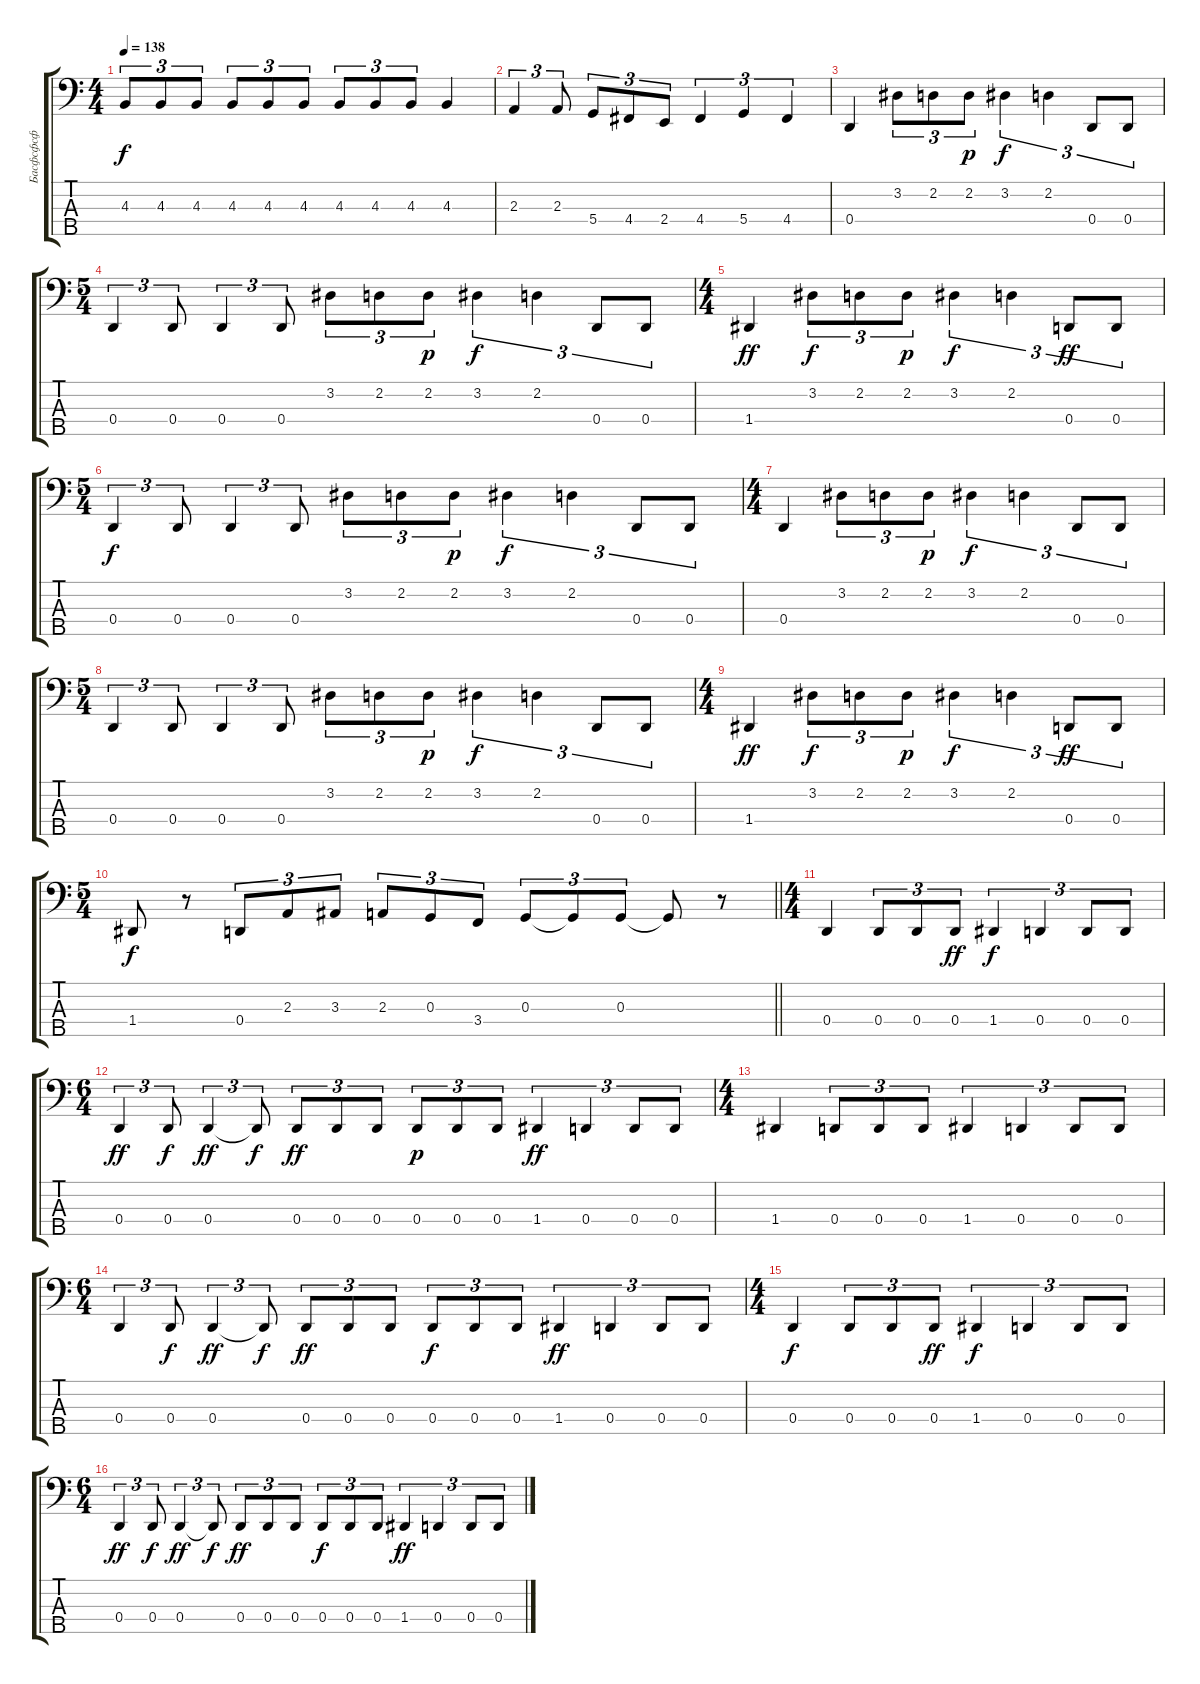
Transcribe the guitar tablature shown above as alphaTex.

\track ("Басфсфсф" "Басфсфсф") {instrument synthbass2}
\staff {score tabs}
\tuning (F2 C2 G1 D1 A0) {hide}
\ts (4 4)
\tempo 138
\clef f4
\ks c
4.3.8{tu (3 2) dy f} 4.3.8{tu (3 2)} 4.3.8{tu (3 2)} 4.3.8{tu (3 2)} 4.3.8{tu (3 2)} 4.3.8{tu (3 2)} 4.3.8{tu (3 2)} 4.3.8{tu (3 2)} 4.3.8{tu (3 2)} 4.3.4 |
2.3.4{tu (3 2)} 2.3.8{tu (3 2)} 5.4.8{tu (3 2)} 4.4.8{tu (3 2)} 2.4.8{tu (3 2)} 4.4.4{tu (3 2)} 5.4.4{tu (3 2)} 4.4.4{tu (3 2)} |
0.4.4{volume 16 instrument slapbass2} 3.2.8{tu (3 2)} 2.2.8{tu (3 2)} 2.2.8{tu (3 2) dy p} 3.2.4{tu (3 2) dy f} 2.2.4{tu (3 2)} 0.4.8{tu (3 2)} 0.4.8{tu (3 2)} |
\ts (5 4)
0.4.4{tu (3 2)} 0.4.8{tu (3 2)} 0.4.4{tu (3 2)} 0.4.8{tu (3 2)} 3.2.8{tu (3 2)} 2.2.8{tu (3 2)} 2.2.8{tu (3 2) dy p} 3.2.4{tu (3 2) dy f} 2.2.4{tu (3 2)} 0.4.8{tu (3 2)} 0.4.8{tu (3 2)} |
\ts (4 4)
1.4.4{dy ff} 3.2.8{tu (3 2) dy f} 2.2.8{tu (3 2)} 2.2.8{tu (3 2) dy p} 3.2.4{tu (3 2) dy f} 2.2.4{tu (3 2)} 0.4.8{tu (3 2) dy ff} 0.4.8{tu (3 2)} |
\ts (5 4)
0.4.4{tu (3 2) dy f} 0.4.8{tu (3 2)} 0.4.4{tu (3 2)} 0.4.8{tu (3 2)} 3.2.8{tu (3 2)} 2.2.8{tu (3 2)} 2.2.8{tu (3 2) dy p} 3.2.4{tu (3 2) dy f} 2.2.4{tu (3 2)} 0.4.8{tu (3 2)} 0.4.8{tu (3 2)} |
\ts (4 4)
0.4.4 3.2.8{tu (3 2)} 2.2.8{tu (3 2)} 2.2.8{tu (3 2) dy p} 3.2.4{tu (3 2) dy f} 2.2.4{tu (3 2)} 0.4.8{tu (3 2)} 0.4.8{tu (3 2)} |
\ts (5 4)
0.4.4{tu (3 2)} 0.4.8{tu (3 2)} 0.4.4{tu (3 2)} 0.4.8{tu (3 2)} 3.2.8{tu (3 2)} 2.2.8{tu (3 2)} 2.2.8{tu (3 2) dy p} 3.2.4{tu (3 2) dy f} 2.2.4{tu (3 2)} 0.4.8{tu (3 2)} 0.4.8{tu (3 2)} |
\ts (4 4)
1.4.4{dy ff} 3.2.8{tu (3 2) dy f} 2.2.8{tu (3 2)} 2.2.8{tu (3 2) dy p} 3.2.4{tu (3 2) dy f} 2.2.4{tu (3 2)} 0.4.8{tu (3 2) dy ff} 0.4.8{tu (3 2)} |
\ts (5 4)
\barLineRight lightlight
1.4.8{dy f} r.8 0.4.8{tu (3 2)} 2.3.8{tu (3 2)} 3.3.8{tu (3 2)} 2.3.8{tu (3 2)} 0.3.8{tu (3 2)} 3.4.8{tu (3 2)} 0.3.8{tu (3 2)} 0.3{t}.8{tu (3 2)} 0.3.8{tu (3 2)} 0.3{t}.8 r.8 |
\ts (4 4)
0.4.4 0.4.8{tu (3 2)} 0.4.8{tu (3 2)} 0.4.8{tu (3 2) dy ff} 1.4.4{tu (3 2) dy f} 0.4.4{tu (3 2)} 0.4.8{tu (3 2)} 0.4.8{tu (3 2)} |
\ts (6 4)
0.4.4{tu (3 2) dy ff} 0.4.8{tu (3 2) dy f} 0.4.4{tu (3 2) dy ff} 0.4{t}.8{tu (3 2) dy f} 0.4.8{tu (3 2) dy ff} 0.4.8{tu (3 2)} 0.4.8{tu (3 2)} 0.4.8{tu (3 2) dy p} 0.4.8{tu (3 2)} 0.4.8{tu (3 2)} 1.4.4{tu (3 2) dy ff} 0.4.4{tu (3 2)} 0.4.8{tu (3 2)} 0.4.8{tu (3 2)} |
\ts (4 4)
1.4.4 0.4.8{tu (3 2)} 0.4.8{tu (3 2)} 0.4.8{tu (3 2)} 1.4.4{tu (3 2)} 0.4.4{tu (3 2)} 0.4.8{tu (3 2)} 0.4.8{tu (3 2)} |
\ts (6 4)
0.4.4{tu (3 2)} 0.4.8{tu (3 2) dy f} 0.4.4{tu (3 2) dy ff} 0.4{t}.8{tu (3 2) dy f} 0.4.8{tu (3 2) dy ff} 0.4.8{tu (3 2)} 0.4.8{tu (3 2)} 0.4.8{tu (3 2) dy f} 0.4.8{tu (3 2)} 0.4.8{tu (3 2)} 1.4.4{tu (3 2) dy ff} 0.4.4{tu (3 2)} 0.4.8{tu (3 2)} 0.4.8{tu (3 2)} |
\ts (4 4)
0.4.4{dy f} 0.4.8{tu (3 2)} 0.4.8{tu (3 2)} 0.4.8{tu (3 2) dy ff} 1.4.4{tu (3 2) dy f} 0.4.4{tu (3 2)} 0.4.8{tu (3 2)} 0.4.8{tu (3 2)} |
\ts (6 4)
0.4.4{tu (3 2) dy ff} 0.4.8{tu (3 2) dy f} 0.4.4{tu (3 2) dy ff} 0.4{t}.8{tu (3 2) dy f} 0.4.8{tu (3 2) dy ff} 0.4.8{tu (3 2)} 0.4.8{tu (3 2)} 0.4.8{tu (3 2) dy f} 0.4.8{tu (3 2)} 0.4.8{tu (3 2)} 1.4.4{tu (3 2) dy ff} 0.4.4{tu (3 2)} 0.4.8{tu (3 2)} 0.4.8{tu (3 2)}
